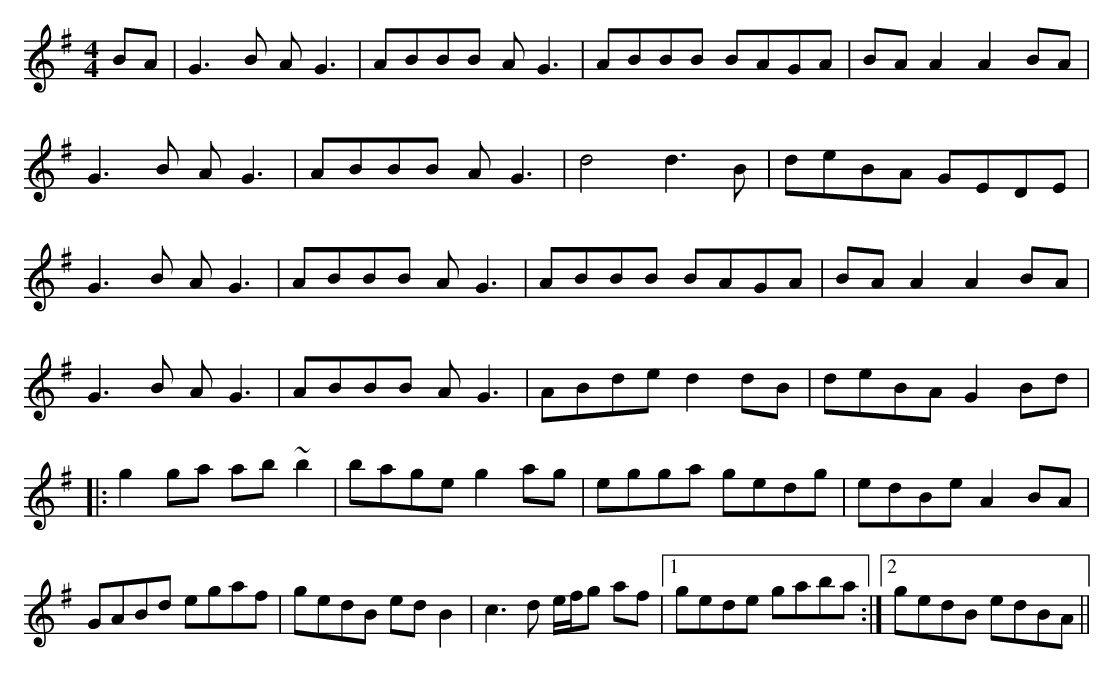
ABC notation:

X:1
M:4/4
K:G
BA|G3B AG3|ABBB AG3|ABBB BAGA|BAA2 A2 BA|
G3B AG3|ABBB AG3|d4 d3B|deBA GEDE|
G3B AG3|ABBB AG3|ABBB BAGA|BAA2 A2 BA|
G3B AG3|ABBB AG3|ABde d2dB|deBA G2 Bd|
|:g2ga ab~b2|bage g2ag|egga gedg|edBe A2 BA|
GABd egaf|gedB edB2|c3d e/f/g af|1 gede gaba:|2 gedB edBA||
